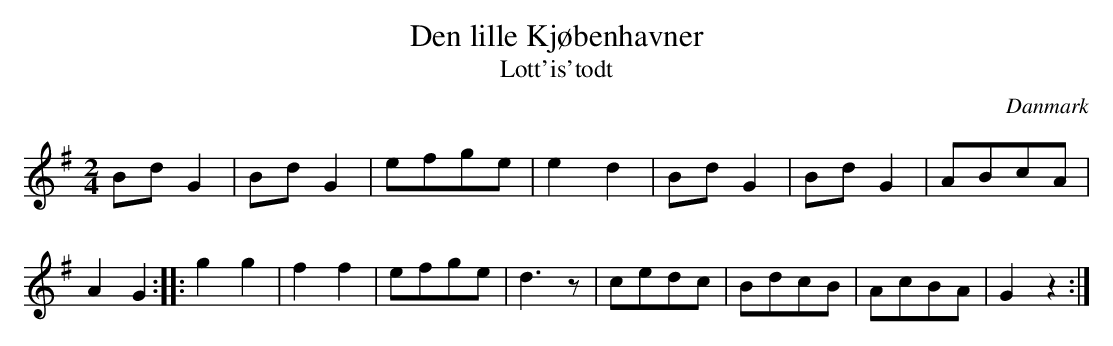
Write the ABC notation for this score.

X:1
T: Den lille Kjøbenhavner
T: Lott'is'todt
O:Danmark
M: 2/4
L: 1/8
K: G
Bd G2|Bd G2|efge|e2 d2|Bd G2|Bd G2|ABcA|A2 G2:|\
|:g2 g2|f2 f2|efge|d3 z|cedc|BdcB|AcBA|G2 z2:|
